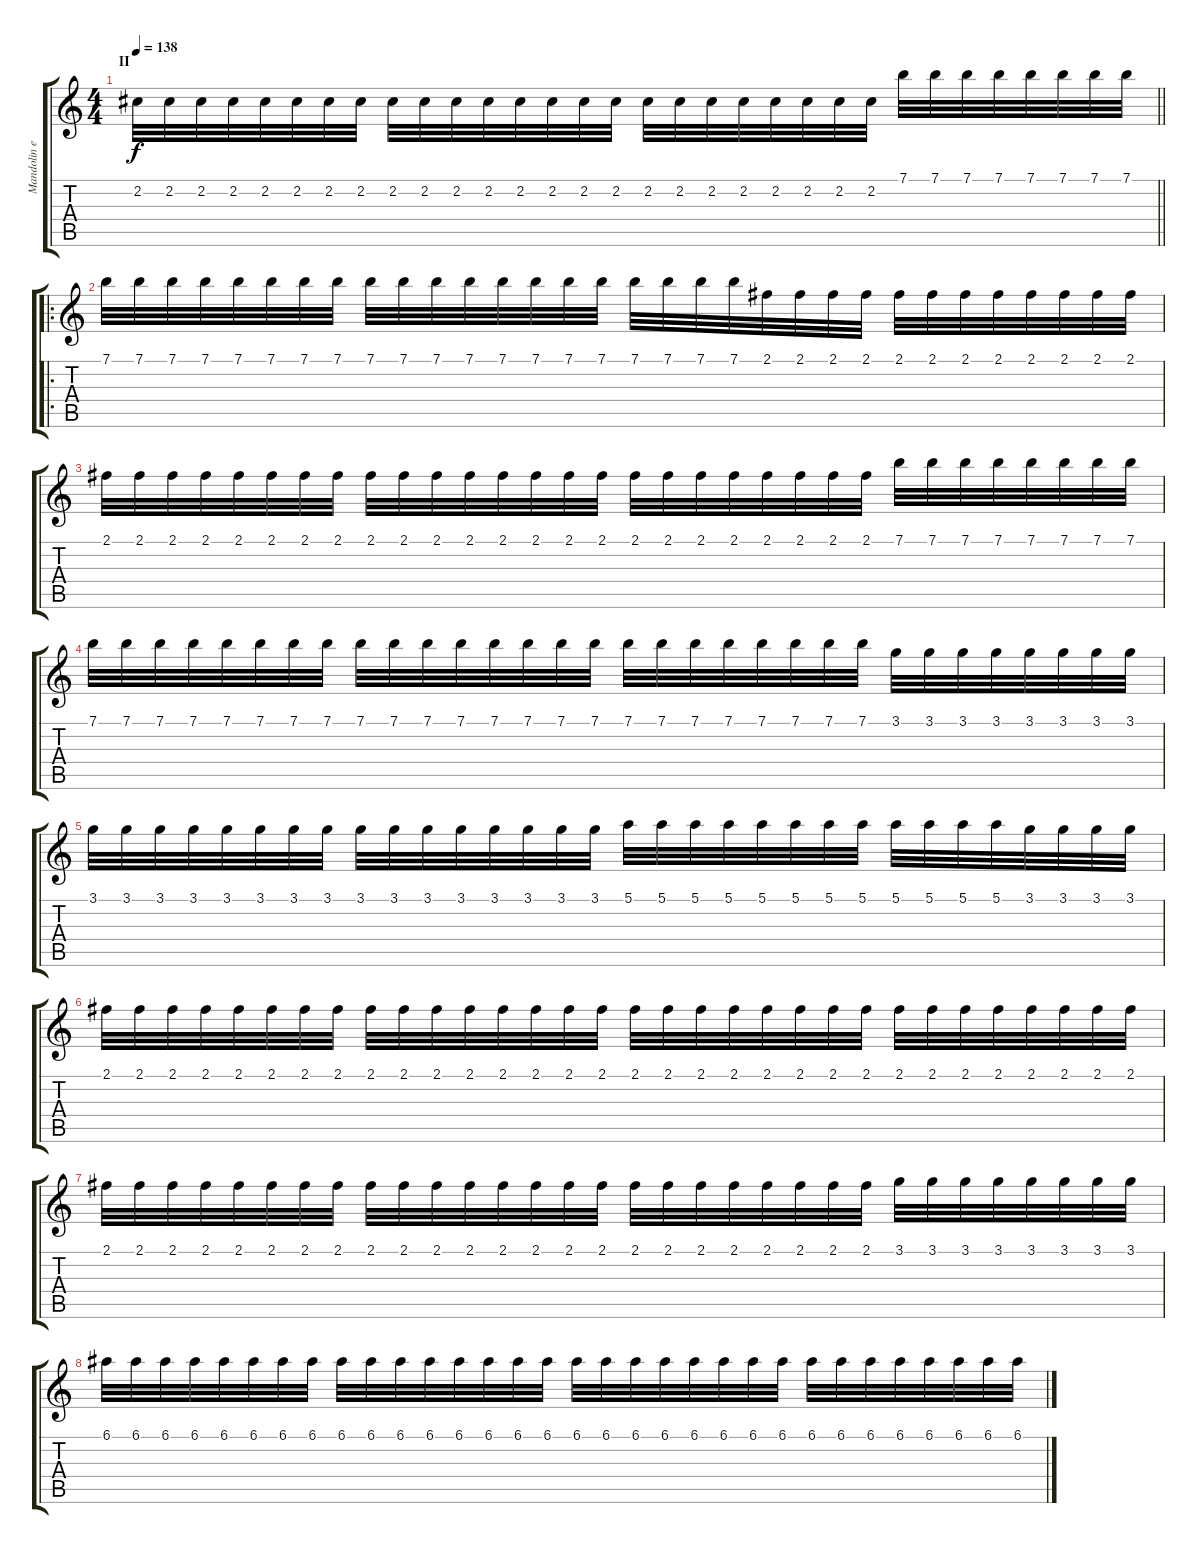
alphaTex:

\track ("Mandolin effect" "Mandolin e") {instrument acousticguitarsteel}
\staff {score tabs}
\tuning (E4 B3 G3 D3 A2 E2) {hide}
\ts (4 4)
\section ("" "II")
\tempo 138
\clef g2
\barLineRight lightlight
\ks c
2.2.32{dy f} 2.2.32 2.2.32 2.2.32 2.2.32 2.2.32 2.2.32 2.2.32 2.2.32 2.2.32 2.2.32 2.2.32 2.2.32 2.2.32 2.2.32 2.2.32 2.2.32 2.2.32 2.2.32 2.2.32 2.2.32 2.2.32 2.2.32 2.2.32 7.1.32 7.1.32 7.1.32 7.1.32 7.1.32 7.1.32 7.1.32 7.1.32 |
\ro
7.1.32 7.1.32 7.1.32 7.1.32 7.1.32 7.1.32 7.1.32 7.1.32 7.1.32 7.1.32 7.1.32 7.1.32 7.1.32 7.1.32 7.1.32 7.1.32 7.1.32 7.1.32 7.1.32 7.1.32 2.1.32 2.1.32 2.1.32 2.1.32 2.1.32 2.1.32 2.1.32 2.1.32 2.1.32 2.1.32 2.1.32 2.1.32 |
2.1.32 2.1.32 2.1.32 2.1.32 2.1.32 2.1.32 2.1.32 2.1.32 2.1.32 2.1.32 2.1.32 2.1.32 2.1.32 2.1.32 2.1.32 2.1.32 2.1.32 2.1.32 2.1.32 2.1.32 2.1.32 2.1.32 2.1.32 2.1.32 7.1.32 7.1.32 7.1.32 7.1.32 7.1.32 7.1.32 7.1.32 7.1.32 |
7.1.32 7.1.32 7.1.32 7.1.32 7.1.32 7.1.32 7.1.32 7.1.32 7.1.32 7.1.32 7.1.32 7.1.32 7.1.32 7.1.32 7.1.32 7.1.32 7.1.32 7.1.32 7.1.32 7.1.32 7.1.32 7.1.32 7.1.32 7.1.32 3.1.32 3.1.32 3.1.32 3.1.32 3.1.32 3.1.32 3.1.32 3.1.32 |
3.1.32 3.1.32 3.1.32 3.1.32 3.1.32 3.1.32 3.1.32 3.1.32 3.1.32 3.1.32 3.1.32 3.1.32 3.1.32 3.1.32 3.1.32 3.1.32 5.1.32 5.1.32 5.1.32 5.1.32 5.1.32 5.1.32 5.1.32 5.1.32 5.1.32 5.1.32 5.1.32 5.1.32 3.1.32 3.1.32 3.1.32 3.1.32 |
2.1.32 2.1.32 2.1.32 2.1.32 2.1.32 2.1.32 2.1.32 2.1.32 2.1.32 2.1.32 2.1.32 2.1.32 2.1.32 2.1.32 2.1.32 2.1.32 2.1.32 2.1.32 2.1.32 2.1.32 2.1.32 2.1.32 2.1.32 2.1.32 2.1.32 2.1.32 2.1.32 2.1.32 2.1.32 2.1.32 2.1.32 2.1.32 |
2.1.32 2.1.32 2.1.32 2.1.32 2.1.32 2.1.32 2.1.32 2.1.32 2.1.32 2.1.32 2.1.32 2.1.32 2.1.32 2.1.32 2.1.32 2.1.32 2.1.32 2.1.32 2.1.32 2.1.32 2.1.32 2.1.32 2.1.32 2.1.32 3.1.32 3.1.32 3.1.32 3.1.32 3.1.32 3.1.32 3.1.32 3.1.32 |
6.1.32 6.1.32 6.1.32 6.1.32 6.1.32 6.1.32 6.1.32 6.1.32 6.1.32 6.1.32 6.1.32 6.1.32 6.1.32 6.1.32 6.1.32 6.1.32 6.1.32 6.1.32 6.1.32 6.1.32 6.1.32 6.1.32 6.1.32 6.1.32 6.1.32 6.1.32 6.1.32 6.1.32 6.1.32 6.1.32 6.1.32 6.1.32
